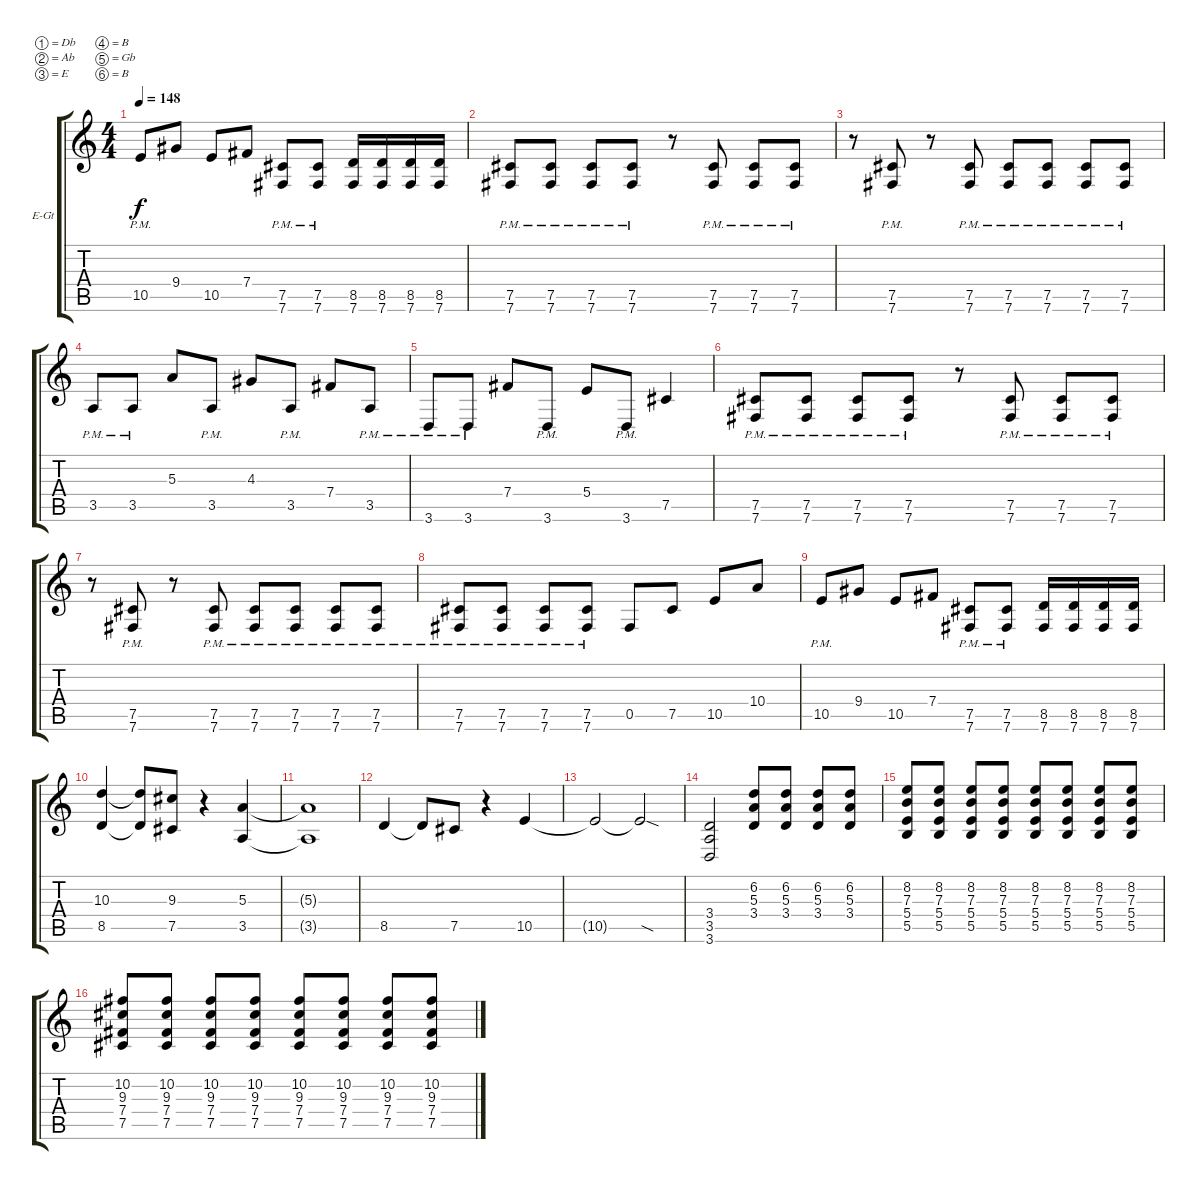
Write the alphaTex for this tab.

\bracketExtendMode groupsimilarinstruments
\firstSystemTrackNameOrientation horizontal
\otherSystemsTrackNameOrientation horizontal
\track ("Electric Guitar" "E-Gt") {instrument distortionguitar}
\staff {score tabs}
\tuning (Db4 Ab3 E3 B2 Gb2 B1)
\ts (4 4)
\tempo 148
\clef g2
\ks c
10.5{pm}.8{dy f} 9.4.8 10.5.8 7.4.8 (7.5{pm} 7.6{pm}).8 (7.5{pm} 7.6{pm}).8 (8.5 7.6).16 (8.5 7.6).16 (8.5 7.6).16 (8.5 7.6).16 |
(7.5{pm} 7.6{pm}).8 (7.5{pm} 7.6{pm}).8 (7.5{pm} 7.6{pm}).8 (7.5{pm} 7.6{pm}).8 r.8 (7.5{pm} 7.6{pm}).8 (7.5{pm} 7.6{pm}).8 (7.5{pm} 7.6{pm}).8 |
r.8 (7.5{pm} 7.6{pm}).8 r.8 (7.5{pm} 7.6{pm}).8 (7.5{pm} 7.6{pm}).8 (7.5{pm} 7.6{pm}).8 (7.5{pm} 7.6{pm}).8 (7.5{pm} 7.6{pm}).8 |
3.5{pm}.8 3.5{pm}.8 5.3.8 3.5{pm}.8 4.3.8 3.5{pm}.8 7.4.8 3.5{pm}.8 |
3.6{pm}.8 3.6{pm}.8 7.4.8 3.6{pm}.8 5.4.8 3.6{pm}.8 7.5.4 |
(7.5{pm} 7.6{pm}).8 (7.5{pm} 7.6{pm}).8 (7.5{pm} 7.6{pm}).8 (7.5{pm} 7.6{pm}).8 r.8 (7.5{pm} 7.6{pm}).8 (7.5{pm} 7.6{pm}).8 (7.5{pm} 7.6{pm}).8 |
r.8 (7.5{pm} 7.6{pm}).8 r.8 (7.5{pm} 7.6{pm}).8 (7.5{pm} 7.6{pm}).8 (7.5{pm} 7.6{pm}).8 (7.5{pm} 7.6{pm}).8 (7.5{pm} 7.6{pm}).8 |
(7.5{pm} 7.6{pm}).8 (7.5{pm} 7.6{pm}).8 (7.5{pm} 7.6{pm}).8 (7.5{pm} 7.6{pm}).8 0.5.8 7.5.8 10.5.8 10.4.8 |
10.5{pm}.8 9.4.8 10.5.8 7.4.8 (7.5{pm} 7.6{pm}).8 (7.5{pm} 7.6{pm}).8 (8.5 7.6).16 (8.5 7.6).16 (8.5 7.6).16 (8.5 7.6).16 |
(10.3 8.5).4 (10.3{t} 8.5{t}).8 (9.3 7.5).8 r.4 (5.3 3.5).4 |
(5.3{t} 3.5{t}).1 |
8.5.4 8.5{t}.8 7.5.8 r.4 10.5.4 |
10.5{t}.2 10.5{sod t}.2 |
(3.4 3.5 3.6).2 (6.2 5.3 3.4).8 (6.2 5.3 3.4).8 (6.2 5.3 3.4).8 (6.2 5.3 3.4).8 |
(8.2 7.3 5.4 5.5).8 (8.2 7.3 5.4 5.5).8 (8.2 7.3 5.4 5.5).8 (8.2 7.3 5.4 5.5).8 (8.2 7.3 5.4 5.5).8 (8.2 7.3 5.4 5.5).8 (8.2 7.3 5.4 5.5).8 (8.2 7.3 5.4 5.5).8 |
(10.2 9.3 7.4 7.5).8 (10.2 9.3 7.4 7.5).8 (10.2 9.3 7.4 7.5).8 (10.2 9.3 7.4 7.5).8 (10.2 9.3 7.4 7.5).8 (10.2 9.3 7.4 7.5).8 (10.2 9.3 7.4 7.5).8 (10.2 9.3 7.4 7.5).8
